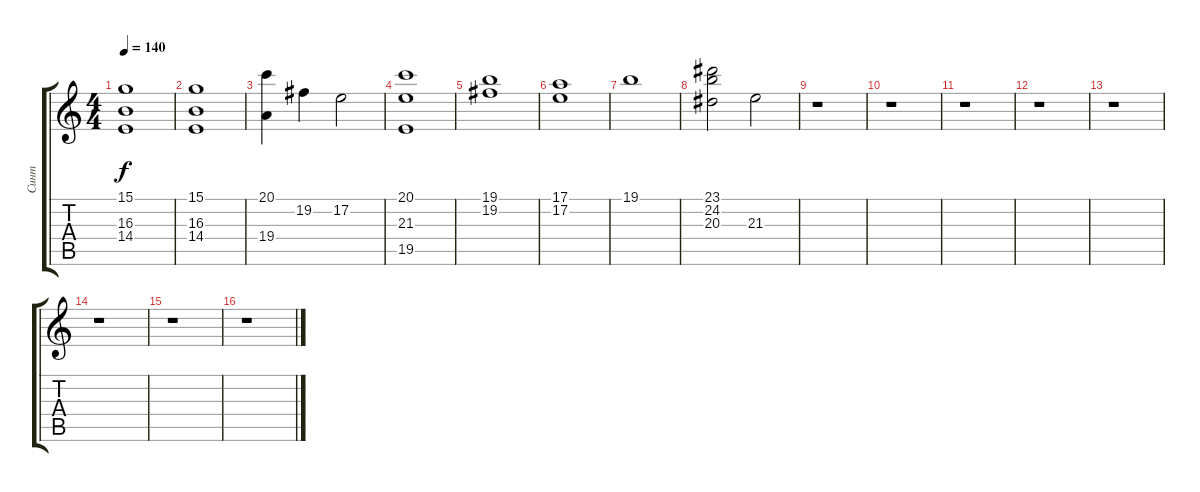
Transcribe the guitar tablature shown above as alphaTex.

\track ("Синт" "Синт") {instrument pad2warm}
\staff {score tabs}
\tuning (E4 B3 G3 D3 A2 E2) {hide}
\ts (4 4)
\tempo 140
\clef g2
\ks c
(15.1 16.3 14.4).1{dy f} |
(15.1 16.3 14.4).1 |
(20.1 19.4).4 19.2.4 17.2.2 |
(20.1 21.3 19.5).1 |
(19.1 19.2).1 |
(17.1 17.2).1 |
19.1.1 |
(23.1 24.2 20.3).2 21.3.2 |
r.1 |
r.1 |
r.1 |
r.1 |
r.1 |
r.1 |
r.1 |
r.1
